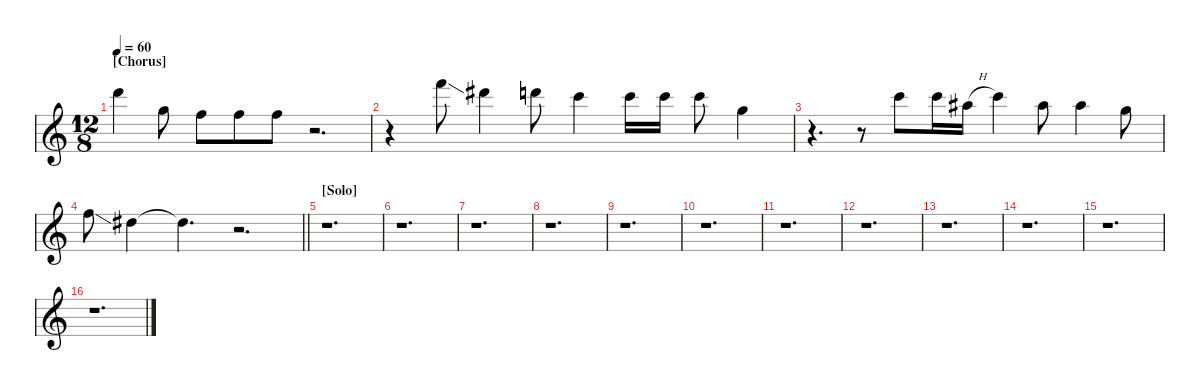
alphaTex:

\defaultSystemsLayout 4
\hideDynamics
\bracketExtendMode nobrackets
\singleTrackTrackNamePolicy hidden
\multiTrackTrackNamePolicy hidden
\otherSystemsTrackNameOrientation horizontal
\track ("Voice" "jz.guit.") {mute instrument electricguitarjazz}
\staff {score}
\tuning (E4 B3 G3 D3 A2 E2)
\ts (12 8)
\section ("" "[Chorus]")
\tempo 60
\clef g2
\ks c
10.1.4{dy fff beam Down} 8.2.8{beam Down} 10.3.8{beam Down} 10.3.8{beam Down} 10.3.8{beam Down} r.2{d beam Down} |
r.4{beam Down} 13.1{ss}.8{beam Down} 11.1{acc #}.4{beam Down} 10.1.8{beam Down} 8.1.4{beam Down} 8.1.16{beam Down} 8.1.16{beam Down} 8.1.8{beam Down} 8.2.4{beam Down} |
r.4{d beam Down} r.8{beam Down} 8.1.8{beam Down} 8.1.16{beam Down} 6.1{h acc #}.16{beam Down} 8.1.4{beam Down} 6.1{acc #}.8{beam Down} 6.1{acc #}.4{beam Down} 8.2.8{beam Down} |
\barLineRight lightlight
6.2{ss}.8{beam Down} 4.2{acc #}.4{beam Down} 4.2{t acc #}.4{d beam Down} r.2{d beam Down} |
\section ("" "[Solo]")
r.1{d beam Down} |
r.1{d beam Down} |
r.1{d beam Down} |
r.1{d beam Down} |
r.1{d beam Down} |
r.1{d beam Down} |
r.1{d beam Down} |
r.1{d beam Down} |
r.1{d beam Down} |
r.1{d beam Down} |
r.1{d beam Down} |
r.1{d beam Down}
